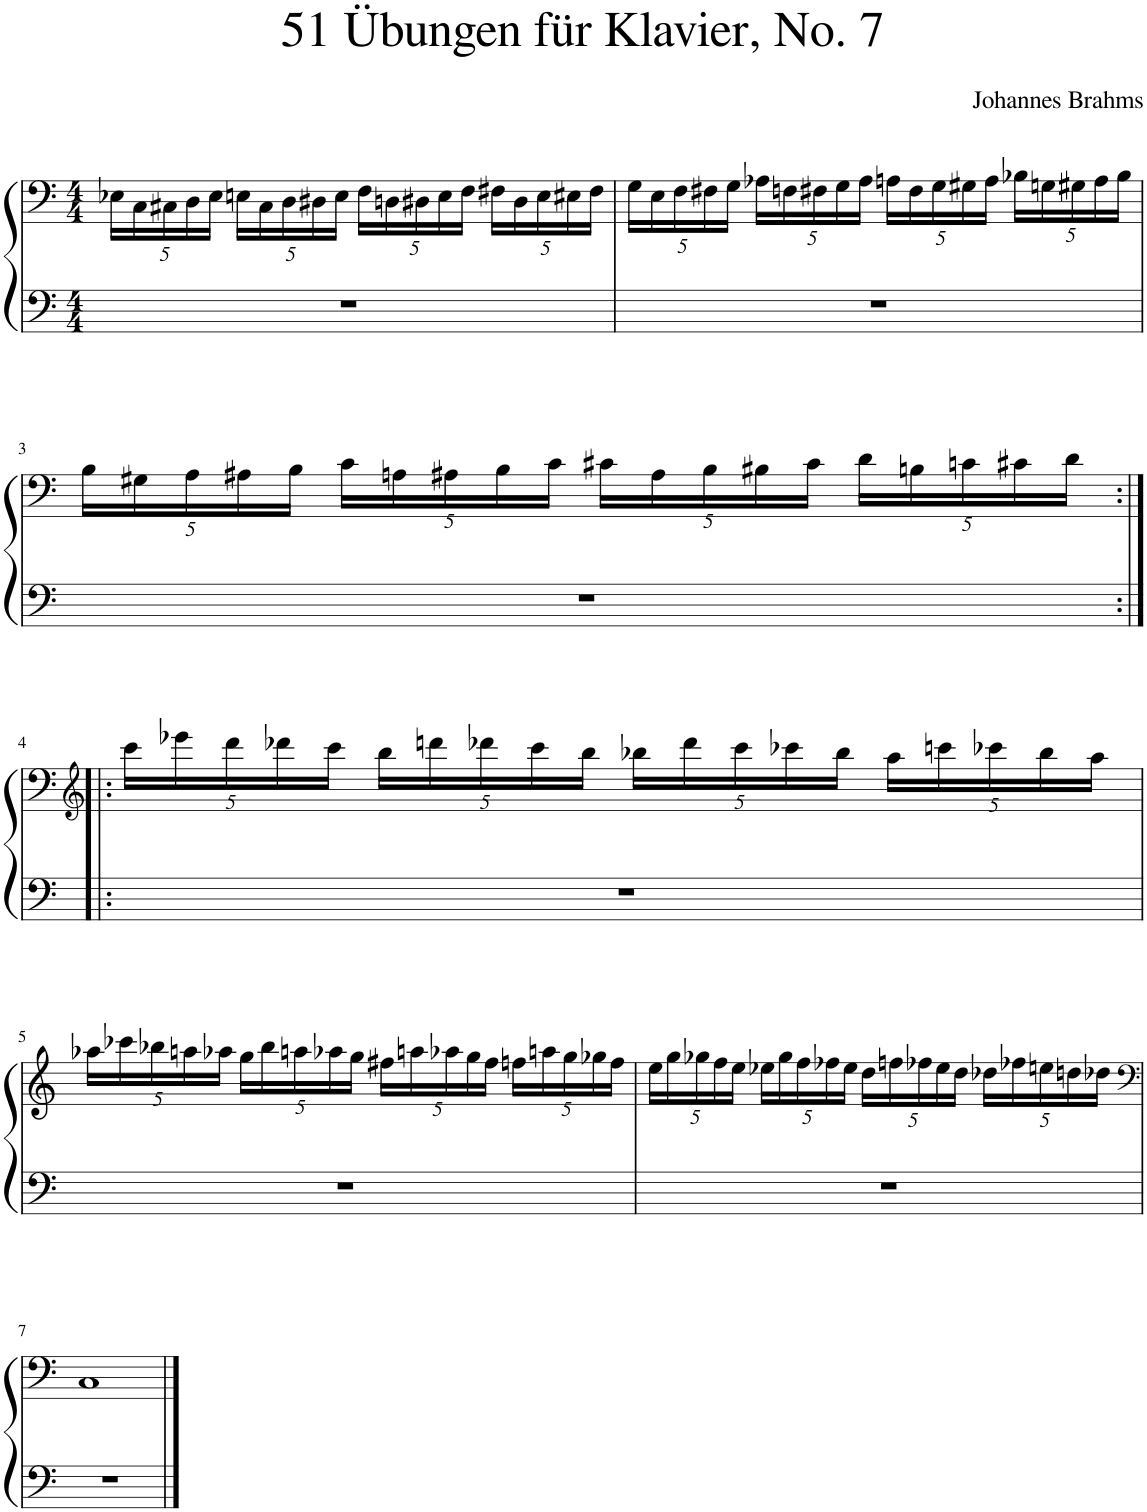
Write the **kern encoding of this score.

**kern	**kern
*part1	*part1
*staff2	*staff1
*I"Piano	*
*I'Pno	*
*clefF4	*clefF4
*k[]	*k[]
*M4/4	*M4/4
*	*Xbrackettup
=1	=1
1r	20E-X\LL
.	20C\
.	20C#X\
.	20D\
.	20E-\JJ
.	20En\LL
.	20C#\
.	20D\
.	20D#X\
.	20E\JJ
.	20F\LL
.	20Dn\
.	20D#X\
.	20E\
.	20F\JJ
.	20F#X\LL
.	20D#\
.	20E\
.	20E#X\
.	20F#\JJ
=2	=2
1r	20G\LL
.	20E\
.	20F\
.	20F#X\
.	20G\JJ
.	20A-X\LL
.	20Fn\
.	20F#X\
.	20G\
.	20A-\JJ
.	20An\LL
.	20F#\
.	20G\
.	20G#X\
.	20A\JJ
.	20B-X\LL
.	20Gn\
.	20G#X\
.	20A\
.	20B-\JJ
!!LO:LB:g=z
=3	=3
1r	20B\LL
.	20G#X\
.	20A\
.	20A#X\
.	20B\JJ
.	20c\LL
.	20An\
.	20A#X\
.	20B\
.	20c\JJ
.	20c#X\LL
.	20A#\
.	20B\
.	20B#X\
.	20c#\JJ
.	20d\LL
.	20Bn\
.	20cn\
.	20c#X\
.	20d\JJ
!!LO:LB:g=z
=4:|!|:	=4:|!|:
*	*clefG2
1r	20ccc\LL
.	20eee-X\
.	20ddd\
.	20ddd-X\
.	20ccc\JJ
.	20bb\LL
.	20dddn\
.	20ddd-X\
.	20ccc\
.	20bb\JJ
.	20bb-X\LL
.	20ddd-\
.	20ccc\
.	20ccc-X\
.	20bb-\JJ
.	20aa\LL
.	20cccn\
.	20ccc-X\
.	20bb-\
.	20aa\JJ
!!LO:LB:g=z
=5	=5
1r	20aa-X\LL
.	20ccc-X\
.	20bb-X\
.	20aan\
.	20aa-X\JJ
.	20gg\LL
.	20bb-\
.	20aan\
.	20aa-X\
.	20gg\JJ
.	20ff#X\LL
.	20aan\
.	20aa-X\
.	20gg\
.	20ff#\JJ
.	20ffn\LL
.	20aan\
.	20gg\
.	20gg-X\
.	20ff\JJ
=6	=6
1r	20ee\LL
.	20gg\
.	20gg-X\
.	20ff\
.	20ee\JJ
.	20ee-X\LL
.	20gg-\
.	20ff\
.	20ff-X\
.	20ee-\JJ
.	20dd\LL
.	20ffn\
.	20ff-X\
.	20ee-\
.	20dd\JJ
.	20dd-X\LL
.	20ff-X\
.	20een\
.	20ddn\
.	20dd-X\JJ
!!LO:LB:g=z
=7	=7
*	*clefF4
1r	1C
==	==
*-	*-
